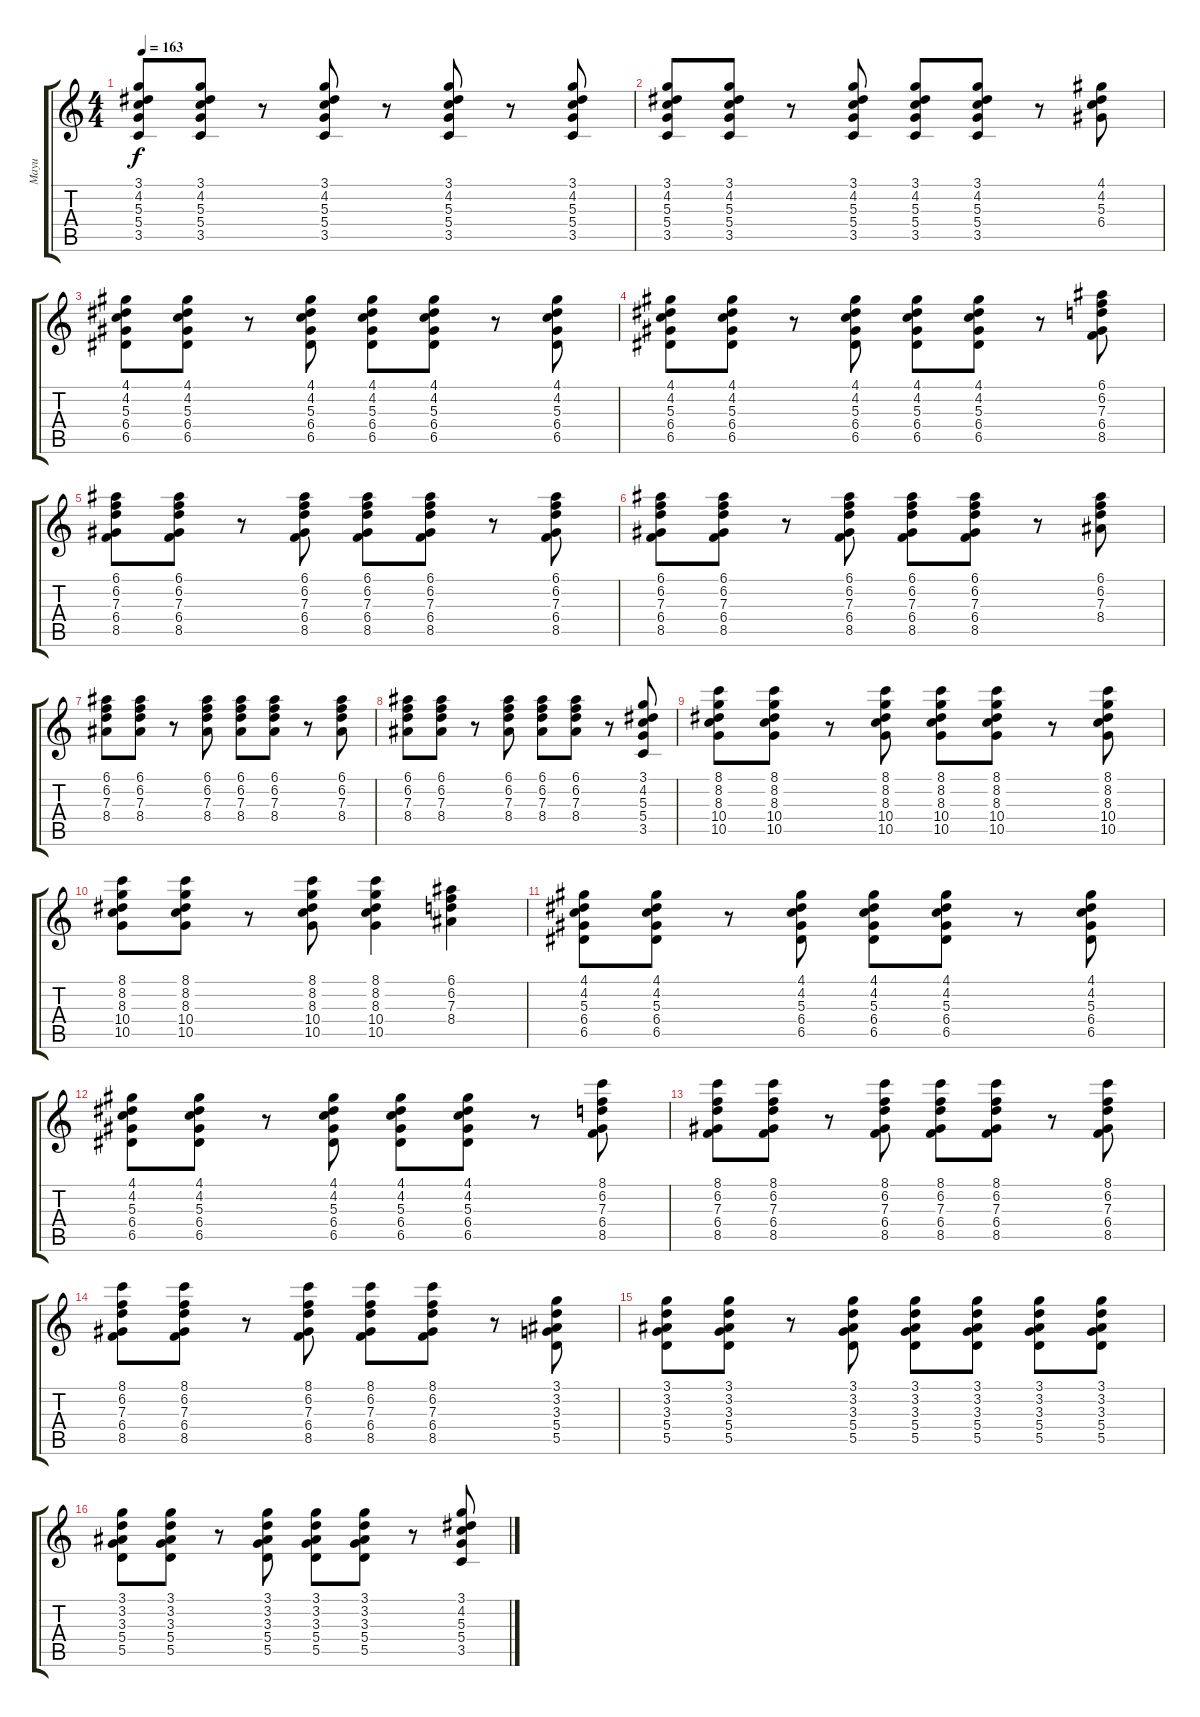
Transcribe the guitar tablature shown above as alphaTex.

\track ("Mayu" "Mayu") {instrument electricguitarclean}
\staff {score tabs}
\tuning (E4 B3 G3 D3 A2 E2) {hide}
\ts (4 4)
\tempo 163
\clef g2
\ks c
(3.1 4.2 5.3 5.4 3.5).8{dy f} (3.1 4.2 5.3 5.4 3.5).8 r.8 (3.1 4.2 5.3 5.4 3.5).8 r.8 (3.1 4.2 5.3 5.4 3.5).8 r.8 (3.1 4.2 5.3 5.4 3.5).8 |
(3.1 4.2 5.3 5.4 3.5).8 (3.1 4.2 5.3 5.4 3.5).8 r.8 (3.1 4.2 5.3 5.4 3.5).8 (3.1 4.2 5.3 5.4 3.5).8 (3.1 4.2 5.3 5.4 3.5).8 r.8 (4.1 4.2 5.3 6.4).8 |
(4.1 4.2 5.3 6.4 6.5).8 (4.1 4.2 5.3 6.4 6.5).8 r.8 (4.1 4.2 5.3 6.4 6.5).8 (4.1 4.2 5.3 6.4 6.5).8 (4.1 4.2 5.3 6.4 6.5).8 r.8 (4.1 4.2 5.3 6.4 6.5).8 |
(4.1 4.2 5.3 6.4 6.5).8 (4.1 4.2 5.3 6.4 6.5).8 r.8 (4.1 4.2 5.3 6.4 6.5).8 (4.1 4.2 5.3 6.4 6.5).8 (4.1 4.2 5.3 6.4 6.5).8 r.8 (6.1 6.2 7.3 6.4 8.5).8 |
(6.1 6.2 7.3 6.4 8.5).8 (6.1 6.2 7.3 6.4 8.5).8 r.8 (6.1 6.2 7.3 6.4 8.5).8 (6.1 6.2 7.3 6.4 8.5).8 (6.1 6.2 7.3 6.4 8.5).8 r.8 (6.1 6.2 7.3 6.4 8.5).8 |
(6.1 6.2 7.3 6.4 8.5).8 (6.1 6.2 7.3 6.4 8.5).8 r.8 (6.1 6.2 7.3 6.4 8.5).8 (6.1 6.2 7.3 6.4 8.5).8 (6.1 6.2 7.3 6.4 8.5).8 r.8 (6.1 6.2 7.3 8.4).8 |
(6.1 6.2 7.3 8.4).8 (6.1 6.2 7.3 8.4).8 r.8 (6.1 6.2 7.3 8.4).8 (6.1 6.2 7.3 8.4).8 (6.1 6.2 7.3 8.4).8 r.8 (6.1 6.2 7.3 8.4).8 |
(6.1 6.2 7.3 8.4).8 (6.1 6.2 7.3 8.4).8 r.8 (6.1 6.2 7.3 8.4).8 (6.1 6.2 7.3 8.4).8 (6.1 6.2 7.3 8.4).8 r.8 (3.1 4.2 5.3 5.4 3.5).8 |
(8.1 8.2 8.3 10.4 10.5).8 (8.1 8.2 8.3 10.4 10.5).8 r.8 (8.1 8.2 8.3 10.4 10.5).8 (8.1 8.2 8.3 10.4 10.5).8 (8.1 8.2 8.3 10.4 10.5).8 r.8 (8.1 8.2 8.3 10.4 10.5).8 |
(8.1 8.2 8.3 10.4 10.5).8 (8.1 8.2 8.3 10.4 10.5).8 r.8 (8.1 8.2 8.3 10.4 10.5).8 (8.1 8.2 8.3 10.4 10.5).4 (6.1 6.2 7.3 8.4).4 |
(4.1 4.2 5.3 6.4 6.5).8 (4.1 4.2 5.3 6.4 6.5).8 r.8 (4.1 4.2 5.3 6.4 6.5).8 (4.1 4.2 5.3 6.4 6.5).8 (4.1 4.2 5.3 6.4 6.5).8 r.8 (4.1 4.2 5.3 6.4 6.5).8 |
(4.1 4.2 5.3 6.4 6.5).8 (4.1 4.2 5.3 6.4 6.5).8 r.8 (4.1 4.2 5.3 6.4 6.5).8 (4.1 4.2 5.3 6.4 6.5).8 (4.1 4.2 5.3 6.4 6.5).8 r.8 (8.1 6.2 7.3 6.4 8.5).8 |
(8.1 6.2 7.3 6.4 8.5).8 (8.1 6.2 7.3 6.4 8.5).8 r.8 (8.1 6.2 7.3 6.4 8.5).8 (8.1 6.2 7.3 6.4 8.5).8 (8.1 6.2 7.3 6.4 8.5).8 r.8 (8.1 6.2 7.3 6.4 8.5).8 |
(8.1 6.2 7.3 6.4 8.5).8 (8.1 6.2 7.3 6.4 8.5).8 r.8 (8.1 6.2 7.3 6.4 8.5).8 (8.1 6.2 7.3 6.4 8.5).8 (8.1 6.2 7.3 6.4 8.5).8 r.8 (3.1 3.2 3.3 5.4 5.5).8 |
(3.1 3.2 3.3 5.4 5.5).8 (3.1 3.2 3.3 5.4 5.5).8 r.8 (3.1 3.2 3.3 5.4 5.5).8 (3.1 3.2 3.3 5.4 5.5).8 (3.1 3.2 3.3 5.4 5.5).8 (3.1 3.2 3.3 5.4 5.5).8 (3.1 3.2 3.3 5.4 5.5).8 |
(3.1 3.2 3.3 5.4 5.5).8 (3.1 3.2 3.3 5.4 5.5).8 r.8 (3.1 3.2 3.3 5.4 5.5).8 (3.1 3.2 3.3 5.4 5.5).8 (3.1 3.2 3.3 5.4 5.5).8 r.8 (3.1 4.2 5.3 5.4 3.5).8
